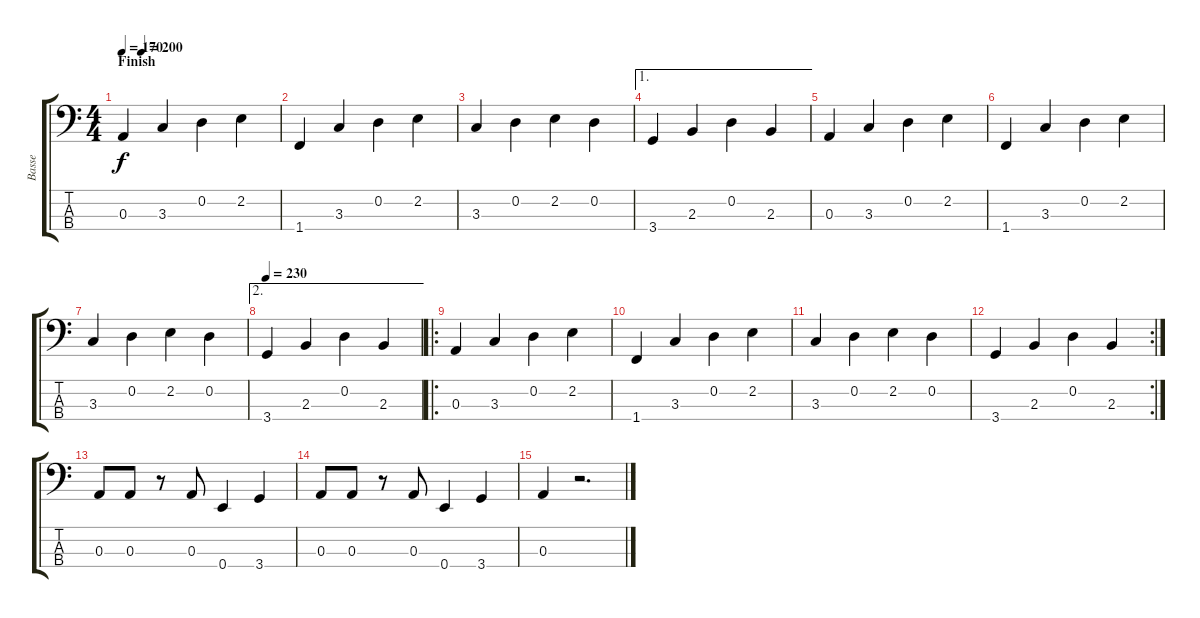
\track ("Basse" "Basse") {instrument fretlessbass}
\staff {score tabs}
\tuning (G2 D2 A1 E1) {hide}
\ts (4 4)
\section ("" "Finish")
\tempo 170
\tempo (200 0.125)
\clef f4
\ks c
0.3.4{dy f volume 16} 3.3.4 0.2.4 2.2.4 |
1.4.4 3.3.4 0.2.4 2.2.4 |
3.3.4 0.2.4 2.2.4 0.2.4 |
\ae 1
3.4.4 2.3.4 0.2.4 2.3.4 |
0.3.4 3.3.4 0.2.4 2.2.4 |
1.4.4 3.3.4 0.2.4 2.2.4 |
3.3.4 0.2.4 2.2.4 0.2.4 |
\ae 2
\tempo 230
3.4.4 2.3.4 0.2.4 2.3.4 |
\ro
0.3.4 3.3.4 0.2.4 2.2.4 |
1.4.4 3.3.4 0.2.4 2.2.4 |
3.3.4 0.2.4 2.2.4 0.2.4 |
\rc 2
3.4.4 2.3.4 0.2.4 2.3.4 |
0.3.8 0.3.8 r.8 0.3.8 0.4.4 3.4.4 |
0.3.8 0.3.8 r.8 0.3.8 0.4.4 3.4.4 |
0.3.4 r.2{d}
